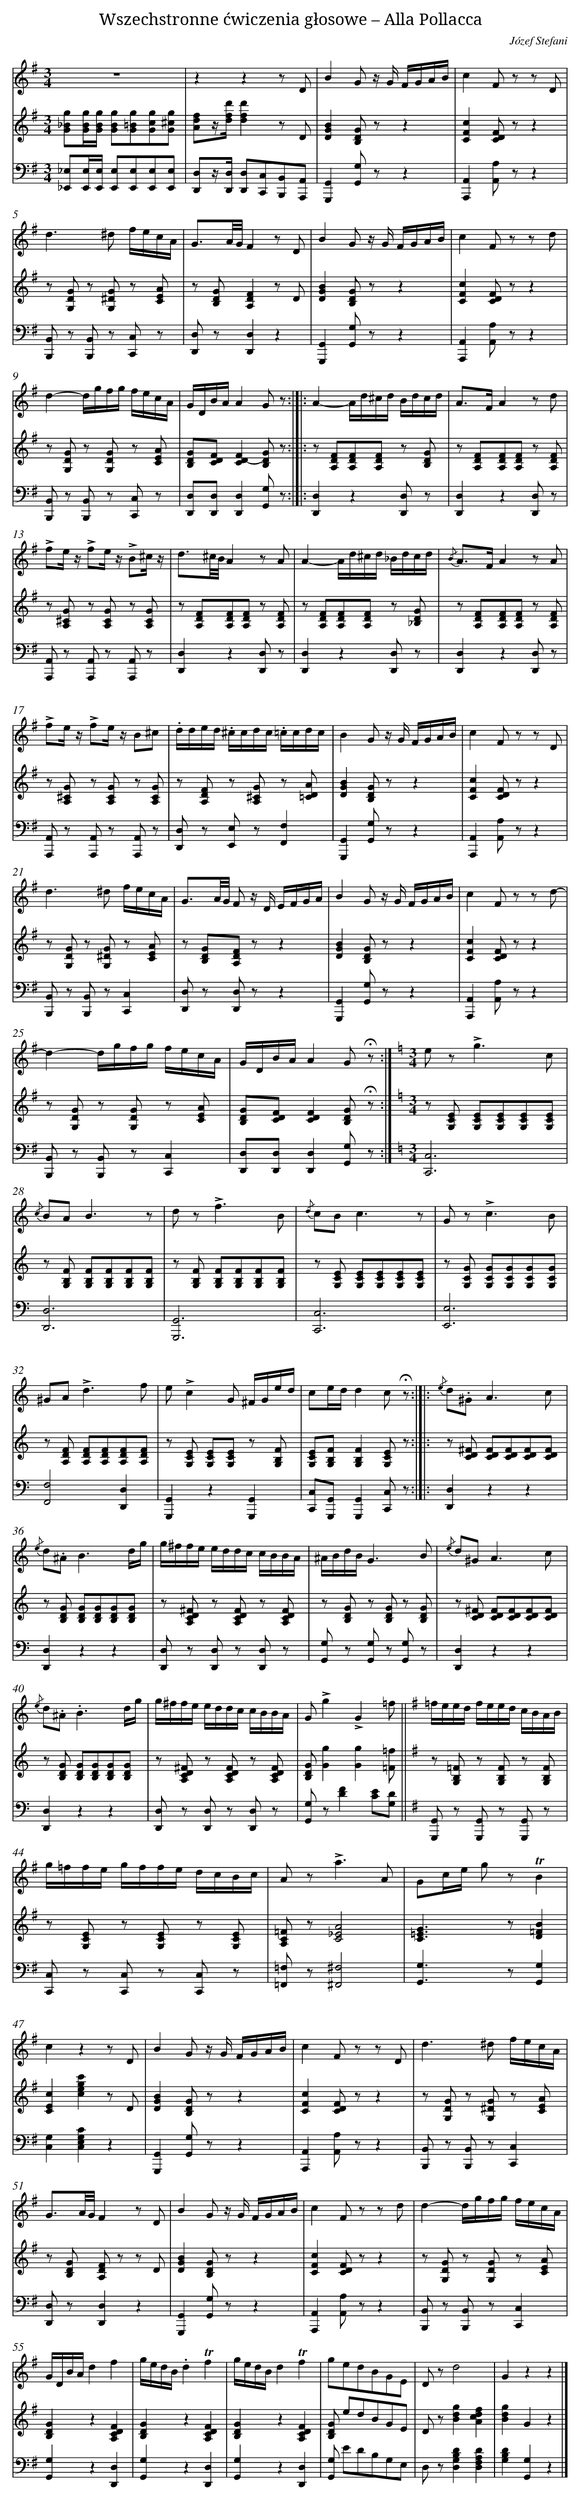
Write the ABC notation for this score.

X:1
T: Wszechstronne ćwiczenia głosowe – Alla Pollacca
C: Józef Stefani
L: 1/8
M: 3/4
V: 1 clef=treble
V: 2 clef=treble
V: 3 clef=bass
K: G
[V:1] z6 |
[V:2] [g_BG][g/B/G/][g/B/G/] [gBG][g=BG][gcG][g^cG] |
[V:3] [_E,_E,,][E,/E,,/][E,/E,,/] [E,E,,][E,E,,][E,E,,][E,E,,] |
[V:1] z2z2z D |
[V:2] [fdA]z/[d'/f/d/][d'2f2d2]z D |
[V:3] [D,D,,]z/[D,/D,,/] [D,D,,][C,C,,][B,,B,,,][A,,A,,,] |
[V:1] B2G z/ G/ F/G/A/B/ |
[V:2] [B2G2D2][GDB,] zz2 |
[V:3] [G,,2G,,,2][G,G,,] zz2 |
[V:1] c2F z z D |
[V:2] [c2F2C2][FDC] zz2 |
[V:3] [A,,2A,,,2][A,A,,] zz2 |
[V:1] d2>^d2 f/e/c/A/ |
[V:2] z [GDG,] z [G^DG,] z [AEC] |
[V:3] [B,,B,,,] z [B,,B,,,] z [C,C,,] z |
[V:1] G3/A//G//F2z D |
[V:2] z [GDB,][F2D2A,2]z D |
[V:3] [D,D,,] z[D,2D,,2]z2 |
[V:1] B2G z/ G/ F/G/A/B/ |
[V:2] [B2G2D2][GDB,] zz2 |
[V:3] [G,,2G,,,2][G,G,,] zz2 |
[V:1] c2F z z d |
[V:2] [c2F2C2][FDC] zz2 |
[V:3] [A,,2A,,,2][A,A,,] zz2 |
[V:1] d2-d/g/f/g/ f/e/c/A/ |
[V:2] z [GDG,] z [GDG,] z [AEC] |
[V:3] [B,,B,,,] z [B,,B,,,] z [C,C,,] z |
[V:1] G/D/B/A/A2G z :|]|:
[V:2] [GDB,][FDC][F2D2-C2][GDB,] z :|]|:
[V:3] [D,D,,][D,D,,][D,2D,,2][G,G,,] z :|]|:
[V:1] A2-A/d/^c/d/ B/d/c/d/ |
[V:2] z [FDA,][FDA,][FDA,] z [GDB,] |
[V:3] [D,2D,,2]z2[D,D,,] z |
[V:1] A>FA2z d |
[V:2] z [FDA,][FDA,][FDA,] z [FDA,] |
[V:3] [D,2D,,2]z2[D,D,,] z |
[V:1] !accent!fe/ z/ !accent!fe/ z/ !accent!B^c/ z/ |
[V:2] z [G^CA,] z [GCA,] z [GCA,] |
[V:3] [A,,A,,,] z [A,,A,,,] z [A,,A,,,] z |
[V:1] d3/^c//B//A2z A |
[V:2] z [FDA,][FDA,][FDA,] z [FDA,] |
[V:3] [D,2D,,2]z2[D,D,,] z |
[V:1] A2-A/d/^c/d/ _B/d/c/d/ |
[V:2] z [FDA,][FDA,][FDA,] z [GD_B,] |
[V:3] [D,2D,,2]z2[D,D,,] z |
[V:1] {/B} A>FA2z A |
[V:2] z [FDA,][FDA,][FDA,] z [FDA,] |
[V:3] [D,2D,,2]z2[D,D,,] z |
[V:1] !accent!fe/ z/ !accent!fe/ z/ B^c |
[V:2] z [G^CA,] z [GCA,] z [GCA,] |
[V:3] [A,,A,,,] z [A,,A,,,] z [A,,A,,,] z |
[V:1] .d/d/e/d/ .^c/c/d/c/ .=c/c/d/c/ |
[V:2] z [FDA,] z [G^CA,] z [AD=C] |
[V:3] [D,D,,] z [E,E,,] z[F,2F,,2] |
[V:1] B2G z/ G/ F/G/A/B/ |
[V:2] [B2G2D2][GDB,] zz2 |
[V:3] [G,,2G,,,2][G,G,,] zz2 |
[V:1] c2F z z D |
[V:2] [c2F2C2][FDC] zz2 |
[V:3] [A,,2A,,,2][A,A,,] zz2 |
[V:1] d2>^d2 f/e/c/A/ |
[V:2] z [GDG,] z [G^DG,] z [AEC] |
[V:3] [B,,B,,,] z [B,,B,,,] z[C,2C,,2] |
[V:1] G3/A//G// F z/ D/ E/F/G/A/ |
[V:2] z [GDB,][FDA,] zz2 |
[V:3] [D,D,,] z [D,D,,] zz2 |
[V:1] B2G z/ G/ F/G/A/B/ |
[V:2] [B2G2D2][GDB,] zz2 |
[V:3] [G,,2G,,,2][G,G,,] zz2 |
[V:1] c2F z z d- |
[V:2] [c2F2C2][FDC] zz2 |
[V:3] [A,,2A,,,2][A,A,,] zz2 |
[V:1] d2-d/g/f/g/ f/e/c/A/ |
[V:2] z [GDG,] z [GDG,] z [AEC] |
[V:3] [B,,B,,,] z [B,,B,,,] z[C,2C,,2] |
[V:1] G/D/B/A/A2G !fermata!z :|]
[V:2] [GDB,][FDC][F2D2C2][GDB,] !fermata!z :|]
[V:3] [D,D,,][D,D,,][D,2D,,2][G,G,,] z :|]
[V:1]  [K:C] [M:3/4]e z2<!accent!g2c |
[V:2]  [K:C] [M:3/4]z [ECG,] [ECG,][ECG,][ECG,][ECG,] |
[V:3]  [K:C] [M:3/4][C,6C,,6] |
[V:1] {/c} BA2<B2z |
[V:2] z [FB,G,] [FB,G,][FB,G,][FB,G,][FB,G,] |
[V:3] [D,6D,,6] |
[V:1] d z2<!accent!f2B |
[V:2] z [FB,G,] [FB,G,][FB,G,][FB,G,][FB,G,] |
[V:3] [G,,6G,,,6] |
[V:1] {/d} cB2<c2z |
[V:2] z [ECG,] [ECG,][ECG,][ECG,][ECG,] |
[V:3] [C,6C,,6] |
[V:1] G z2<!accent!c2B |
[V:2] z [GCG,] [GCG,][GCG,][GCG,][GCG,] |
[V:3] [E,6E,,6] |
[V:1] ^GA2<!accent!d2f |
[V:2] z [FDA,] [FDA,][FDA,][FDA,][FDA,] |
[V:3] [F,4F,,4][D,2D,,2] |
[V:1] e!accent!c2G ^F/G/e/d/ |
[V:2] z [ECG,] [ECG,][ECG,] z [FB,G,] |
[V:3] [G,,2G,,,2]z2[G,,2G,,,2] |
[V:1] ce/d/d2c !fermata!z :|]|:
[V:2] [ECG,][FB,G,][F2B,2G,2][ECG,] z :|]|:
[V:3] [C,C,,][G,,G,,,][G,,2G,,,2][C,C,,] z :|]|:
[V:1] {/e} d.^G2<A2c |
[V:2] z [^FDC] [FDC][FDC][FDC][FDC] |
[V:3] [D,2D,,2]z2z2 |
[V:1] {/e} d.^A2<B2d/g/ |
[V:2] z [GDB,] [GDB,][GDB,][GDB,][GDB,] |
[V:3] [D,2D,,2]z2z2 |
[V:1] g/^f/f/e/ e/d/d/c/ c/B/B/A/ |
[V:2] z [^FDCA,] z [FDCA,] z [FDCA,] |
[V:3] [D,D,,] z [D,D,,] z [D,D,,] z |
[V:1] ^A/B/d/B/G3B |
[V:2] z [GDB,] z [GDB,] z [GDB,] |
[V:3] [G,G,,] z [G,G,,] z [G,G,,] z |
[V:1] {/e} d^G2<A2c |
[V:2] z [^FDC] [FDC][FDC][FDC][FDC] |
[V:3] [D,2D,,2]z2z2 |
[V:1] {/e} d.^A2<.B2d/g/ |
[V:2] z [GDB,] [GDB,][GDB,][GDB,][GDB,] |
[V:3] [D,2D,,2]z2z2 |
[V:1] g/^f/f/e/ e/d/d/c/ c/B/B/A/ |
[V:2] z [^FDCA,] z [FDCA,] z [FDCA,] |
[V:3] [D,D,,] z [D,D,,] z [D,D,,] z |
[V:1] G!accent!g2!accent!G2=f ||
[V:2] [GDB,][g2G2][g2G2][=f=F] ||
[V:3] [G,G,,] z[F2D2][EC][DG,] ||
[V:1]  [K:G] =f/e/e/d/ f/e/e/d/ c/B/A/B/ |
[V:2]  [K:G] z [=FB,G,] z [FB,G,] z [FB,G,] |
[V:3]  [K:G] [G,,G,,,] z [G,,G,,,] z [G,,G,,,] z |
[V:1] g/=f/f/e/ g/f/f/e/ d/c/B/c/ |
[V:2] z [ECG,] z [ECG,] z [ECG,] |
[V:3] [C,C,,] z [C,C,,] z [C,C,,] z |
[V:1] A z2<!accent!a2A |
[V:2] [=FCA,] z[A4_E4C4] |
[V:3] [=F,=F,,] z[^F,4^F,,4] |
[V:1] Gc/e/ g z!trill!B2 |
[V:2] [G2=E2C2]>z2[B2=F2D2] |
[V:3] [G,2G,,2]>z2[G,2G,,2] |
[V:1] c2z2z D |
[V:2] [c2E2C2][c'2g2e2c2]z D |
[V:3] [G,2C,2][C2G,2E,2C,2]z2 |
[V:1] B2G z/ G/ F/G/A/B/ |
[V:2] [B2G2D2][GDB,] zz2 |
[V:3] [G,,2G,,,2][G,G,,] zz2 |
[V:1] c2F z z D |
[V:2] [c2F2C2][FDC] zz2 |
[V:3] [A,,2A,,,2][A,A,,] zz2 |
[V:1] d2>^d2 f/e/c/A/ |
[V:2] z [GDG,] z [G^DG,] z [AEC] |
[V:3] [B,,B,,,] z [B,,B,,,] z[C,2C,,2] |
[V:1] G3/A//G//F2z D |
[V:2] z [GDB,] [FDA,] z z D |
[V:3] [D,D,,] z[D,2D,,2]z2 |
[V:1] B2G z/ G/ F/G/A/B/ |
[V:2] [B2G2D2][GDB,] zz2 |
[V:3] [G,,2G,,,2][G,G,,] zz2 |
[V:1] c2F z z d |
[V:2] [c2F2C2][FDC] zz2 |
[V:3] [A,,2A,,,2][A,A,,] zz2 |
[V:1] d2-d/g/f/g/ f/e/c/A/ |
[V:2] z [GDG,] z [GDG,] z [AEC] |
[V:3] [B,,B,,,] z [B,,B,,,] z[C,2C,,2] |
[V:1] G/D/B/A/d2f2 |
[V:2] [G2D2B,2]z2[F2D2C2A,2] |
[V:3] [G,2G,,2]z2[D,2D,,2] |
[V:1] g/e/d/B/.d2!trill!f2 |
[V:2] [G2D2B,2]z2[F2D2C2A,2] |
[V:3] [G,2G,,2]z2[D,2D,,2] |
[V:1] g/e/d/B/d2!trill!f2 |
[V:2] [G2D2B,2]z2[F2D2C2A,2] |
[V:3] [G,2G,,2]z2[D,2D,,2] |
[V:1] gedBGE |
[V:2] [GDB,] edBGE |
[V:3] [G,G,,] EDB,G,E, |
[V:1] D zd4 |
[V:2] D z[g2d2B2][f2d2c2A2] |
[V:3] D, z[D2B,2G,2D,2][D2A,2F,2D,2] |
[V:1] G2z2z2 |]
[V:2] [g2d2B2]G2z2 |]
[V:3] [D2B,2G,2][G,2G,,2]z2 |]
